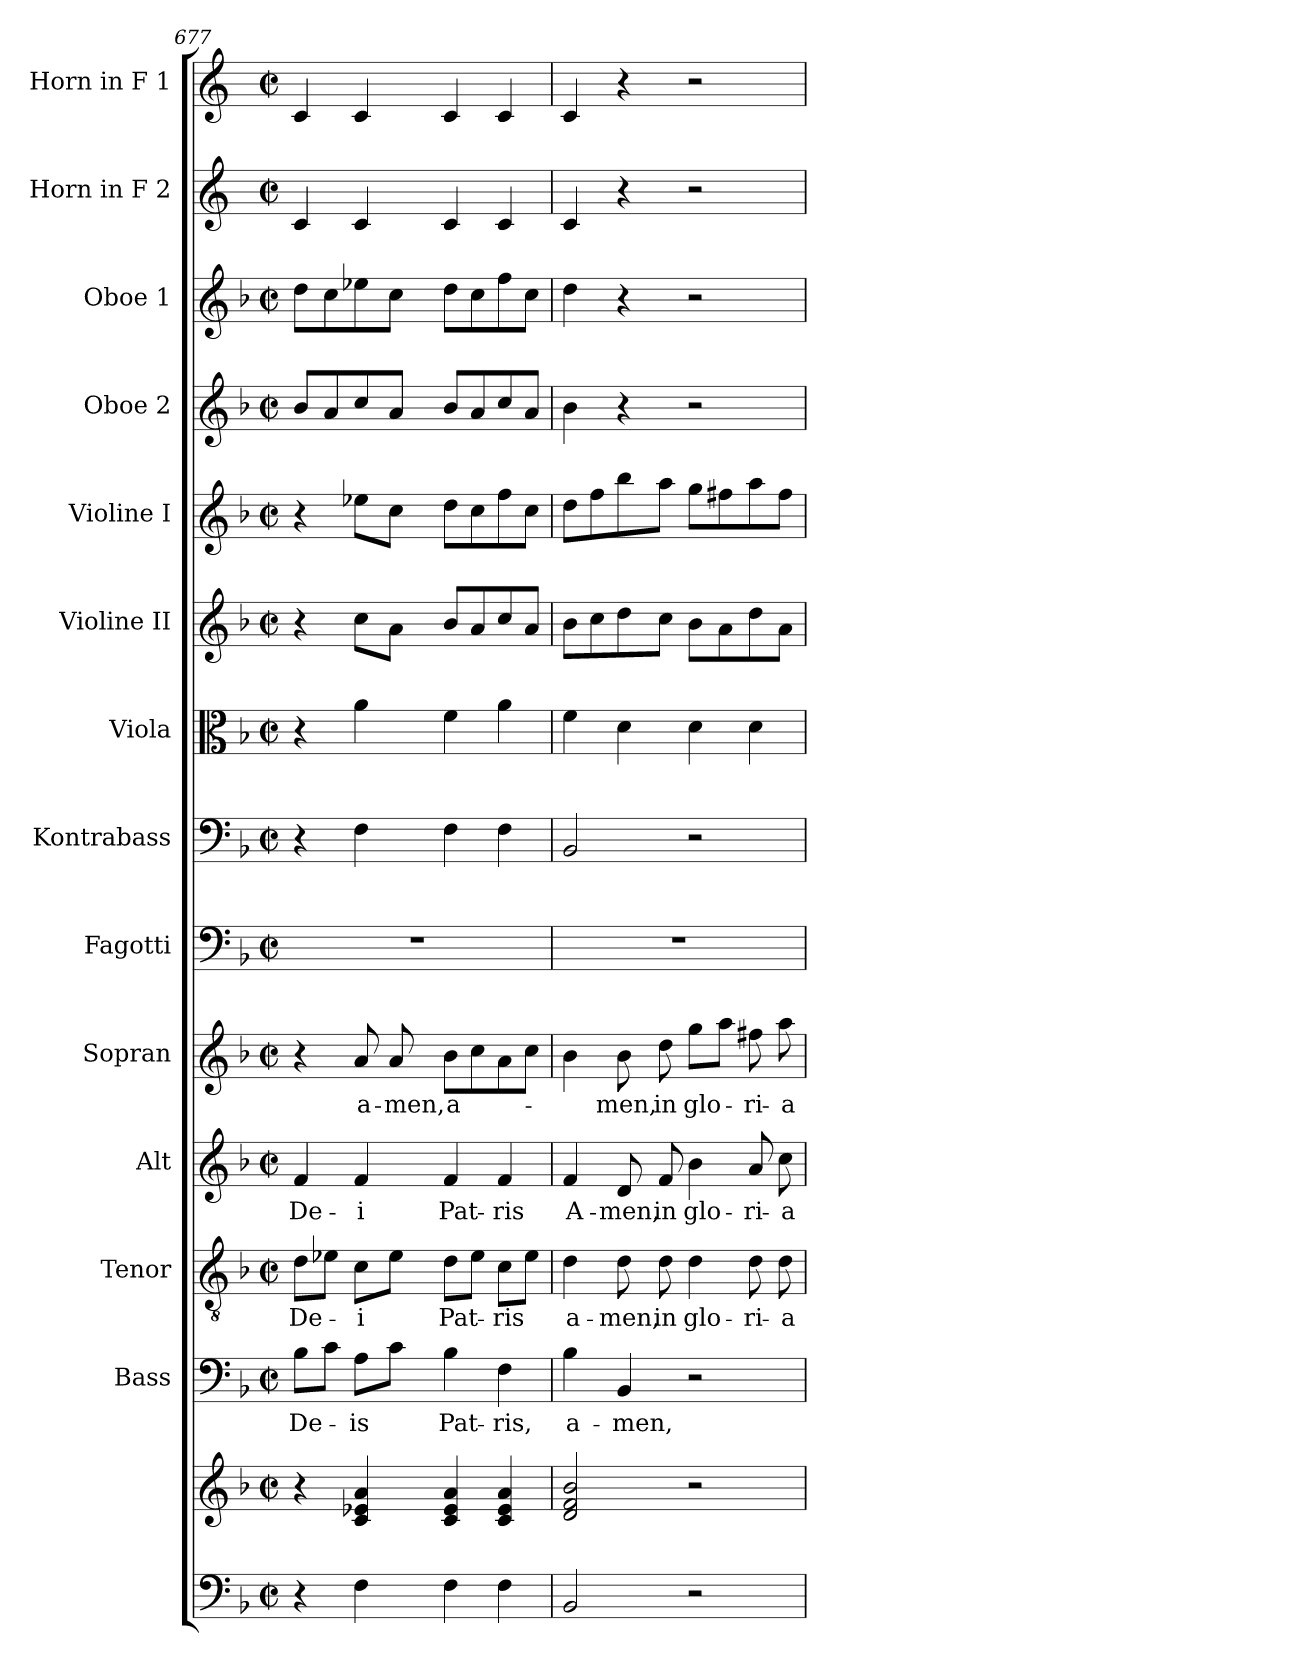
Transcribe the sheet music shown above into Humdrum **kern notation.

**kern	**kern	**kern	**text	**kern	**text	**kern	**text	**kern	**text	**kern	**kern	**kern	**kern	**kern	**kern	**kern	**kern	**kern
*part14	*part14	*part13	*part13	*part12	*part12	*part11	*part11	*part10	*part10	*part9	*part8	*part7	*part6	*part5	*part4	*part3	*part2	*part1
*staff15	*staff14	*staff13	*staff13	*staff12	*staff12	*staff11	*staff11	*staff10	*staff10	*staff9	*staff8	*staff7	*staff6	*staff5	*staff4	*staff3	*staff2	*staff1
*	*	*I"Bass	*	*I"Tenor	*	*I"Alt	*	*I"Sopran	*	*I"Fagotti	*I"Kontrabass	*I"Viola	*I"Violine II	*I"Violine I	*I"Oboe 2	*I"Oboe 1	*I"Horn in F 2	*I"Horn in F 1
*	*	*I'B.	*	*I'T.	*	*I'A.	*	*I'S.	*	*I'Fg.	*I'Kb.	*I'Vla.	*I'Vl. II	*I'Vl. I	*I'Ob. 2	*I'Ob. 1	*	*
!!LO:PB:g=z
*clefF4	*clefG2	*clefF4	*	*clefGv2	*	*clefG2	*	*clefG2	*	*clefF4	*clefF4	*clefC3	*clefG2	*clefG2	*clefG2	*clefG2	*clefG2	*clefG2
*	*	*	*	*	*	*	*	*	*	*	*ITrd7c12	*	*	*	*	*	*ITrd4c7	*ITrd4c7
*k[b-]	*k[b-]	*k[b-]	*	*k[b-]	*	*k[b-]	*	*k[b-]	*	*k[b-]	*k[b-]	*k[b-]	*k[b-]	*k[b-]	*k[b-]	*k[b-]	*k[b-]	*k[b-]
*F:	*F:	*F:	*	*F:	*	*F:	*	*F:	*	*F:	*F:	*F:	*F:	*F:	*F:	*F:	*F:	*F:
*M2/2	*M2/2	*M2/2	*	*M2/2	*	*M2/2	*	*M2/2	*	*M2/2	*M2/2	*M2/2	*M2/2	*M2/2	*M2/2	*M2/2	*M2/2	*M2/2
*met(c|)	*met(c|)	*met(c|)	*	*met(c|)	*	*met(c|)	*	*met(c|)	*	*met(c|)	*met(c|)	*met(c|)	*met(c|)	*met(c|)	*met(c|)	*met(c|)	*met(c|)	*met(c|)
=677	=677	=677	=677	=677	=677	=677	=677	=677	=677	=677	=677	=677	=677	=677	=677	=677	=677	=677
!	!	!	!LO:LY:b	!	!LO:LY:b	!	!LO:LY:b	!	!	!	!	!	!	!	!	!	!	!
4r	4r	8B-\L	De-	8d\L	De-	4f/	De-	4r	.	1r	4r	4r	4r	4r	8b-/L	8dd\L	4F/	4F/
.	.	8c\J	.	8e-X\J	.	.	.	.	.	.	.	.	.	.	8a/	8cc\	.	.
!	!	!	!LO:LY:b	!	!LO:LY:b	!	!LO:LY:b	!	!LO:LY:b	!	!	!	!	!	!	!	!	!
4F\	4c/ 4e-X/ 4a/	8A\L	-is	8c\L	-i	4f/	-i	8a/	a-	.	4FF\	4a\	8cc\L	8ee-X\L	8cc/	8ee-X\	4F/	4F/
!	!	!	!	!	!	!	!	!	!LO:LY:b	!	!	!	!	!	!	!	!	!
.	.	8c\J	.	8e-\J	.	.	.	8a/	-men,	.	.	.	8a\J	8cc\J	8a/J	8cc\J	.	.
!	!	!	!LO:LY:b	!	!LO:LY:b	!	!LO:LY:b	!	!LO:LY:b	!	!	!	!	!	!	!	!	!
4F\	4c/ 4e-/ 4a/	4B-\	Pat-	8d\L	Pat-	4f/	Pat-	8b-\L	a-	.	4FF\	4f\	8b-/L	8dd\L	8b-/L	8dd\L	4F/	4F/
.	.	.	.	8e-\J	.	.	.	8cc\	.	.	.	.	8a/	8cc\	8a/	8cc\	.	.
!	!	!	!LO:LY:b	!	!LO:LY:b	!	!LO:LY:b	!	!	!	!	!	!	!	!	!	!	!
4F\	4c/ 4e-/ 4a/	4F\	-ris,	8c\L	-ris	4f/	-ris	8a\	.	.	4FF\	4a\	8cc/	8ff\	8cc/	8ff\	4F/	4F/
.	.	.	.	8e-\J	.	.	.	8cc\J	.	.	.	.	8a/J	8cc\J	8a/J	8cc\J	.	.
=678	=678	=678	=678	=678	=678	=678	=678	=678	=678	=678	=678	=678	=678	=678	=678	=678	=678	=678
!	!	!	!LO:LY:b	!	!LO:LY:b	!	!LO:LY:b	!	!	!	!	!	!	!	!	!	!	!
2BB-/	2d/ 2f/ 2b-/	4B-\	a-	4d\	a-	4f/	A-	4b-\	.	1r	2BBB-/	4f\	8b-\L	8dd\L	4b-\	4dd\	4F/	4F/
.	.	.	.	.	.	.	.	.	.	.	.	.	8cc\	8ff\	.	.	.	.
!	!	!	!LO:LY:b	!	!LO:LY:b	!	!LO:LY:b	!	!LO:LY:b	!	!	!	!	!	!	!	!	!
.	.	4BB-/	-men,	8d\	-men,	8d/	-men,	8b-\	-men,	.	.	4d\	8dd\	8bb-\	4r	4r	4r	4r
!	!	!	!	!	!LO:LY:b	!	!LO:LY:b	!	!LO:LY:b	!	!	!	!	!	!	!	!	!
.	.	.	.	8d\	in	8f/	in	8dd\	in	.	.	.	8cc\J	8aa\J	.	.	.	.
!	!	!	!	!	!LO:LY:b	!	!LO:LY:b	!	!LO:LY:b	!	!	!	!	!	!	!	!	!
2r	2r	2r	.	4d\	glo-	4b-\	glo-	8gg\L	glo-	.	2r	4d\	8b-\L	8gg\L	2r	2r	2r	2r
.	.	.	.	.	.	.	.	8aa\J	.	.	.	.	8a\	8ff#X\	.	.	.	.
!	!	!	!	!	!LO:LY:b	!	!LO:LY:b	!	!LO:LY:b	!	!	!	!	!	!	!	!	!
.	.	.	.	8d\	-ri-	8a/	-ri-	8ff#X\	-ri-	.	.	4d\	8dd\	8aa\	.	.	.	.
!	!	!	!	!	!LO:LY:b	!	!LO:LY:b	!	!LO:LY:b	!	!	!	!	!	!	!	!	!
.	.	.	.	8d\	-a	8cc\	-a	8aa\	-a	.	.	.	8a\J	8ff#\J	.	.	.	.
=	=	=	=	=	=	=	=	=	=	=	=	=	=	=	=	=	=	=
*-	*-	*-	*-	*-	*-	*-	*-	*-	*-	*-	*-	*-	*-	*-	*-	*-	*-	*-
